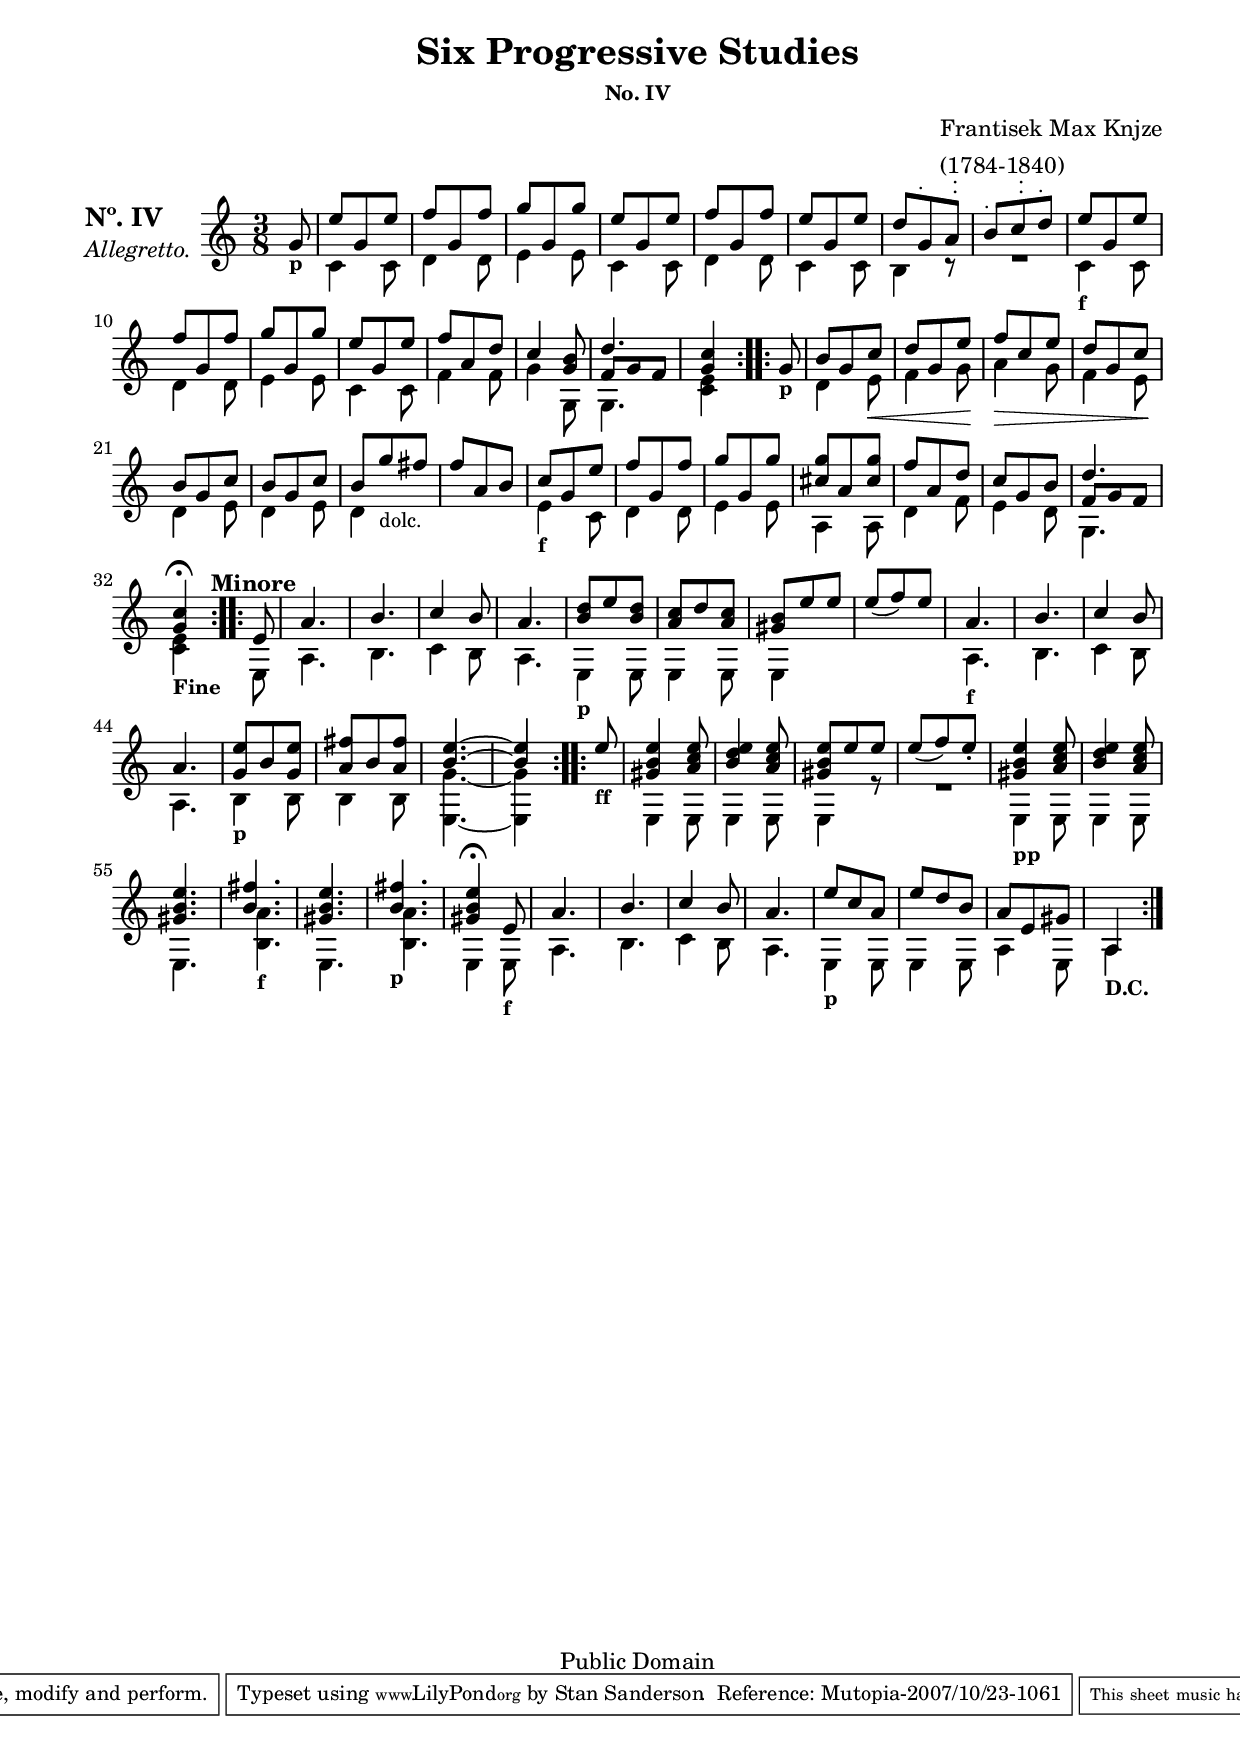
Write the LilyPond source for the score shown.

% Created on Fri Sep 28 2007
% Correction 10/18/07 meas. 29 e->d (sos)
% other extraneous material removed

\version "2.11.33"
%#(set-global-staff-size 17) 

\paper {
	%#(set-paper-size "a4")
	%#(set-paper-size "letter")
	left-margin = 0.75 \in
	line-width = 7.0 \in
	between-system-padding = #2.0
	between-system-space = #2.0
	ragged-last-bottom = ##f
	ragged-bottom = ##t
}


\header {
	title = "Six Progressive Studies"
	subsubtitle = "No. IV"
	composer = \markup {
		\column {"Frantisek Max Knjze" "(1784-1840)"}
			}
% MUTOPIA
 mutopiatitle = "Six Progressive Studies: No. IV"
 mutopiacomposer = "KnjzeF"
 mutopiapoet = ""
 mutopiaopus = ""
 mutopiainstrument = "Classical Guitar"
 date = "unk"
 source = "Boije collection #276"
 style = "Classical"
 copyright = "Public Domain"
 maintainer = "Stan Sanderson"
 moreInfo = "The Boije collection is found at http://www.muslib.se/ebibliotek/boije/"
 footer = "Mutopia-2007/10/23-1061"
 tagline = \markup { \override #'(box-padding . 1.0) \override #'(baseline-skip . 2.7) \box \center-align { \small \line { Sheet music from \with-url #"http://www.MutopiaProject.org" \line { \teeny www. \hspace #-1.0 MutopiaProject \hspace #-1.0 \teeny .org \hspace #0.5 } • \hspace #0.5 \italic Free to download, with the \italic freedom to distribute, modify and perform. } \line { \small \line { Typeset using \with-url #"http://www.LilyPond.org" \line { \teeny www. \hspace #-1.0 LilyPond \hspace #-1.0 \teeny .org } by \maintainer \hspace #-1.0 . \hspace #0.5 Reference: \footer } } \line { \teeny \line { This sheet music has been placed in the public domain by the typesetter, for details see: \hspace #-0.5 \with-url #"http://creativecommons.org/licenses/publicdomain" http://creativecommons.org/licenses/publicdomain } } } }
}
			

%% Source
%% Boije collection # 276
%% http://www.muslib.se/ebibliotek/boije/
%%
%% Praga presso Marco Berra.
%% Fra. Max Knjze (also spelled Kniže) was born
%% 7 Sep 1784 in Dralielcice, near Beroun, Bohmen. 
%% He died 23 Jul 1840 in Prague, Czechoslovakia.
%% He was a guitarist, composer and conductor.
%%

\include "english.ly"

%%%% shortcuts
%  fingering orientations
	sfol = \set fingeringOrientations = #'(left)
	sfor = \set fingeringOrientations = #'(right)
	sfod = \set fingeringOrientations = #'(down)
	sfou = \set fingeringOrientations = #'(up)

%  string number orientations
	ssnol =  \set stringNumberOrientations = #'(left)  %(down right up)
	ssnou =  \set stringNumberOrientations = #'(up)
	ssnod =  \set stringNumberOrientations = #'(down)
	ssnor =  \set stringNumberOrientations = #'(right)

%  position indicators
	II = \markup {\smaller "II"}
	IIa = \markup {\smaller \hspace #2.0 \bold "CII"}
	III = \markup {\smaller  "III"}
	IV = \markup {\smaller  "IV"}
	V = \markup {\smaller  "V"}
	VII = \markup {\smaller  "VII"}
	VIII = \markup {\smaller  "VIII"}
%% (alternates A)
	loc = \markup{\smaller"loco."}
	bpos = \markup{\smaller"2 pos:"}
	cpos = \markup{\smaller"3 pos:"}
	dpos = \markup{\smaller"4 pos:"}
	epos = \markup{\smaller"5 pos:"}
	gpos = \markup{\smaller"7 pos:"}
	ipos = \markup{\smaller"9 pos:"}
	eposd = \markup{\smaller\column{"5 pos:" "dol:"}}
	
%% dynamics per original
pP = \markup { \smaller \bold "pp"}
P = \markup { \smaller \bold "p"}
mF = \markup { \smaller \bold "mf"}
F = \markup { \smaller \bold "f"}
fF = \markup { \smaller \bold "ff"}
sF = \markup { \smaller \bold "sf"} 

% miscellaneous and reminders
	harm = \once \override NoteHead #'style = #'harmonic 
	octavado = \markup { \smaller \italic "arm. 12" }
	octavados= \markup {\smaller\italic\column {"arm." "12" }}
	%\mark \markup {\smaller \smaller \musicglyph #"scripts.segno"}
	%\markup {\smaller \vcenter "to" \hspace #0.7 \smaller \vcenter \musicglyph #"scripts.coda"}
	% \arpeggioUp \arpeggio
	%segn = \markup { \smaller \vcenter "to" \hspace #0.7 \vcenter \smaller \musicglyph #"scripts.segno" }

	dc = \markup{\smaller\bold "D.C."}
	dotI = \markup{\small"."}
	dotII = \markup{\small"："}
	dotIII = \markup{\bold\small"⋮"}
%% End shortcuts




upper = {
	\set Staff.instrumentName=\markup{
		\column {\larger\bold "Nº. IV  " \italic "Allegretto. "}}
	\relative c''{
%% Note: vertically align volta brackets-  #5 is default
%%		\override Staff.VoltaBracket #'minimum-space = #5.5
	\key c \major
	\time 3/8
	\slurDown
	\repeat volta 2 {
		\partial 8*1
		g8_\P |
		e'8 g, e' | f g, f' | g g, g' | e g, e' |
		f g, f' | e g, e' | d g,^\dotI a^\dotII | 
		b^\dotI c^\dotII d^\dotI | e g, e' |
		f g, f' | g g, g' | e g, e' | f a, d |
		c4 <b g>8 | d4. | <c g>4
		}
	\repeat volta 2 {
		\partial 8*1
		g8_\P |
		b g c | d g, e' | f c e | d g, c |
		b g c | b g c |b g'_\markup{\smaller"dolc."} fs |
		f a, b | c g e' | f g, f' | g g, g' |
		<g cs,> a, <g' cs,> | f a, d | c g b |
		d4. | <c g>4\fermata 
		
		}
		
	\repeat volta 2 {
		\partial 8*1
		e,8^\markup{\hspace #-4 \bold "Minore"}  |
		a4. | b | c4 b8 | a4. | <d b>8 e <d b> |
		<c a> d <c a> | <b gs> e e | e( f) e |
		a,4. | b | c4  b8 | a4. | <e' g,>8 b <e g,> |
		<fs a,> b, <fs' a,> <e b>4. ~ | <e b>4
		}
	\repeat volta 2 {
		\partial 8*1
		e8 |
		<e b gs>4 <e c a>8 | <e d b>4 <e c a>8 |
		<e b gs>[ e e] | e( f) e_. |
		<e b gs>4 <e c a>8 | <e d b>4 <e c a>8 |
		<e b gs>4. | <fs b,>| <e b gs> | 
		<fs b,>_\P | <e b gs>4\fermata e,8 |
		a4. | b | c4 b8 | a4. |
		e'8 c a | e' d b | a e gs | a,4
		}
	}
}		


lower = {
	\relative c' { 
		\override Staff.NoteCollision 
		#'merge-differently-headed = ##t
	\time 3/8
	\key c \major
	\repeat volta 2 {
		\partial 8*1
		s8 |
		c4 c8 | d4 d8| e4 e8 | c4 c8 | d4 d8 | c4 c8 |
		b4 r8 | R1*3/8 | c4_\F c8 | d4 d8 | e4 e8 |
		c4 c8 | f4 f8 | g4 g,8 | 
		<<{
		\override Stem #'length-fraction = #0.45 
			f' g f}\\{g,4.}>> |
		| <e' c>4
	}
	\repeat volta 2 {
		\partial 8*1
		s8 |
		d4 e8_\< | f4 g8\! | a4_\> g8 | f4 e8\! |
		d4 e8 | d4 e8 | d4 s8 | s4. | e4_\F c8 |
		d4 d8 | e4 e8 | a,4 a8 | d4 f8 |
		e4 d8 | 
		<<{
		\override Stem #'length-fraction = #0.45 
			f g f}\\{g,4.}>> |
		<e' c>4_\markup{\smaller\bold "Fine"}
		}

	\repeat volta 2 {
		\partial 8*1
		e,8 
		a4. |
		b | c4 b8 | a4. |
		e4_\P e8 | e4 e8 | e4 s8 |
		s4. | a4._\F | b | c4 b8 |
		a4. | b4_\P b8 | b4 b8 |
		<g' e,>4. ~ | <g e,>4
		}
	\repeat volta 2 {
		\partial 8*1
		s8_\fF |
		e,4 e8 | e4 e8 | e4 r8 | R1*3/8 |
		e4_\pP e8 | e4 e8 | e4. |
		<a' b,>4._\F | e,4. | <a' b,>4. | e,4 e8_\F |
		a4. | 
		b | c4 b8 | a4. | e4_\P e8 |
		e4 e8 | a4 e8 | a4_\dc
		
		}
	
	}
}	

staffClassicalGuitarD = \new Staff 

%%%  this moves the fingering closer to the note than default
		\with { 
			\override Fingering #'padding = #0.2 
		}
			{
%			\time 3/8
%			\key c \major
%			\tempo 4 = 72
%			\set Staff.instrumentName=\markup{\smaller\column{"Classical" "Guitar."}}
			\set Staff.midiInstrument="acoustic guitar (nylon)"
		%	\transposition c,
	<<
		\override Staff.NoteCollision 
		#'merge-differently-headed = ##t
			\new Voice = A { \voiceOne  \upper }
			\new Voice = C { \voiceFour  \lower }
	>>
%		\bar "|."  %% End the piece if no repeat at end
}

\score { 
	\staffClassicalGuitarD
	}

		
\layout  {
		 \context { \Voice
%%% provides thicker glissando and moves closer to notes
			 \override Glissando #'thickness = #3
			 \override Glissando #'gap = #0.05

%%% adjust fingering size, distance from note
			\override Fingering #'font-size = #-6
			\override Fingering #'padding = #0.3
		 	}
	\context { \Score
			\override MetronomeMark #'extra-offset = #'(-9 . 0)
			\override MetronomeMark #'padding = #'3
			}
		
}		

\score {
	\unfoldRepeats
	\staffClassicalGuitarD
	  \midi {
	    \context {
		    \Score
	      		tempoWholesPerMinute = #(ly:make-moment 72 4)
	    }
	    \context { 
		    \Voice 
		    \remove "Dynamic_performer"
	    }
    }
}
